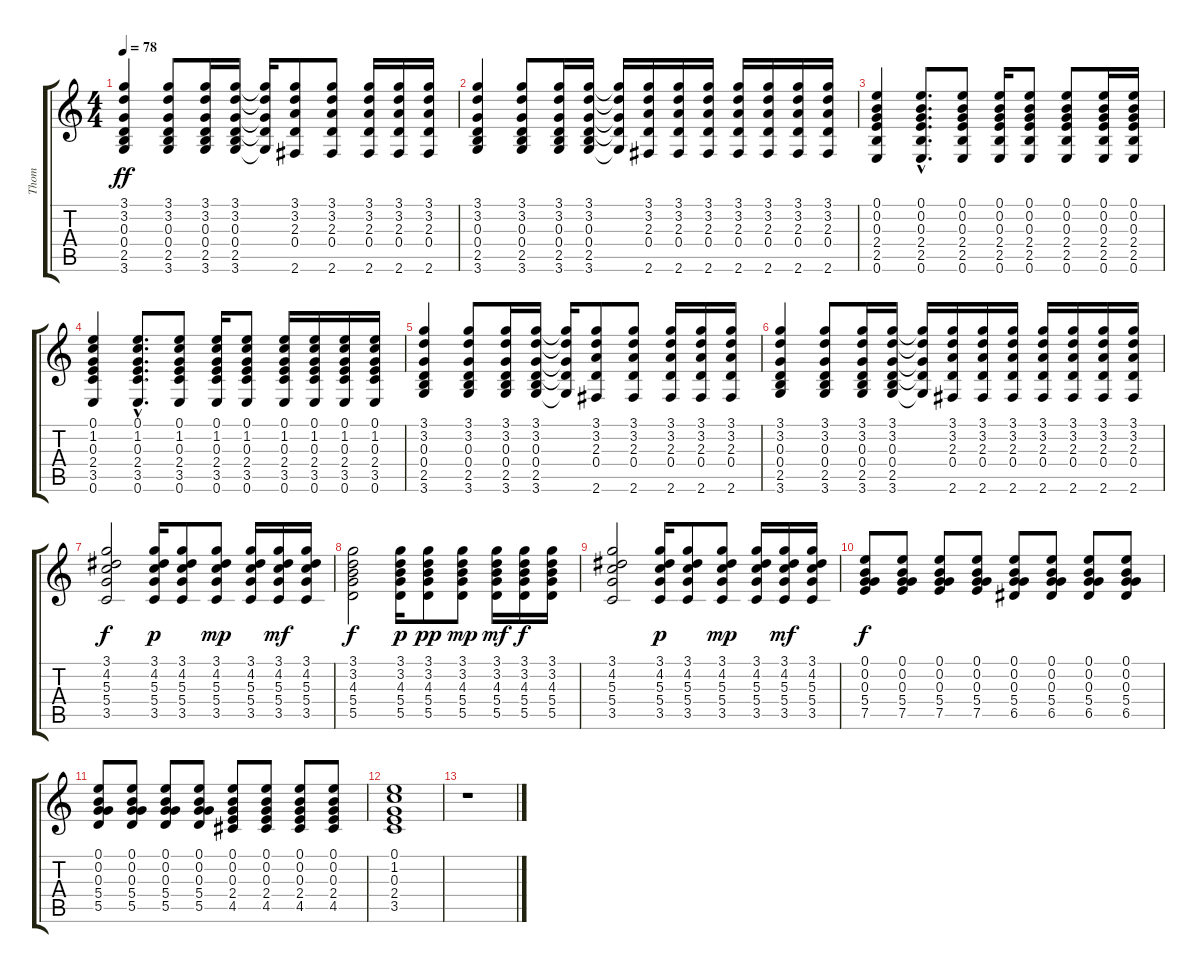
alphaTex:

\track ("Thom" "Thom") {instrument acousticguitarsteel}
\staff {score tabs}
\tuning (E4 B3 G3 D3 A2 E2) {hide}
\ts (4 4)
\tempo 78
\clef g2
\ks c
(3.1 3.2 0.3 0.4 2.5 3.6).4{dy ff} (3.1 3.2 0.3 0.4 2.5 3.6).8 (3.1 3.2 0.3 0.4 2.5 3.6).16 (3.1 3.2 0.3 0.4 2.5 3.6).16 (3.1{t} 3.2{t} 0.3{t} 0.4{t} 3.6{t}).16 (3.1 3.2 2.3 0.4 2.6).8 (3.1 3.2 2.3 0.4 2.6).8 (3.1 3.2 2.3 0.4 2.6).16 (3.1 3.2 2.3 0.4 2.6).16 (3.1 3.2 2.3 0.4 2.6).16 |
(3.1 3.2 0.3 0.4 2.5 3.6).4 (3.1 3.2 0.3 0.4 2.5 3.6).8 (3.1 3.2 0.3 0.4 2.5 3.6).16 (3.1 3.2 0.3 0.4 2.5 3.6).16 (3.1{t} 3.2{t} 0.3{t} 0.4{t} 3.6{t}).16 (3.1 3.2 2.3 0.4 2.6).16 (3.1 3.2 2.3 0.4 2.6).16 (3.1 3.2 2.3 0.4 2.6).16 (3.1 3.2 2.3 0.4 2.6).16 (3.1 3.2 2.3 0.4 2.6).16 (3.1 3.2 2.3 0.4 2.6).16 (3.1 3.2 2.3 0.4 2.6).16 |
(0.1 0.2 0.3 2.4 2.5 0.6).4 (0.1{hac} 0.2{hac} 0.3{hac} 2.4{hac} 2.5{hac} 0.6{hac}).8{d} (0.1 0.2 0.3 2.4 2.5 0.6).8 (0.1 0.2 0.3 2.4 2.5 0.6).16 (0.1 0.2 0.3 2.4 2.5 0.6).8 (0.1 0.2 0.3 2.4 2.5 0.6).8 (0.1 0.2 0.3 2.4 2.5 0.6).16 (0.1 0.2 0.3 2.4 2.5 0.6).16 |
(0.1 1.2 0.3 2.4 3.5 0.6).4 (0.1{hac} 1.2{hac} 0.3{hac} 2.4{hac} 3.5{hac} 0.6{hac}).8{d} (0.1 1.2 0.3 2.4 3.5 0.6).8 (0.1 1.2 0.3 2.4 3.5 0.6).16 (0.1 1.2 0.3 2.4 3.5 0.6).8 (0.1 1.2 0.3 2.4 3.5 0.6).16 (0.1 1.2 0.3 2.4 3.5 0.6).16 (0.1 1.2 0.3 2.4 3.5 0.6).16 (0.1 1.2 0.3 2.4 3.5 0.6).16 |
(3.1 3.2 0.3 0.4 2.5 3.6).4 (3.1 3.2 0.3 0.4 2.5 3.6).8 (3.1 3.2 0.3 0.4 2.5 3.6).16 (3.1 3.2 0.3 0.4 2.5 3.6).16 (3.1{t} 3.2{t} 0.3{t} 0.4{t} 3.6{t}).16 (3.1 3.2 2.3 0.4 2.6).8 (3.1 3.2 2.3 0.4 2.6).8 (3.1 3.2 2.3 0.4 2.6).16 (3.1 3.2 2.3 0.4 2.6).16 (3.1 3.2 2.3 0.4 2.6).16 |
(3.1 3.2 0.3 0.4 2.5 3.6).4 (3.1 3.2 0.3 0.4 2.5 3.6).8 (3.1 3.2 0.3 0.4 2.5 3.6).16 (3.1 3.2 0.3 0.4 2.5 3.6).16 (3.1{t} 3.2{t} 0.3{t} 0.4{t} 3.6{t}).16 (3.1 3.2 2.3 0.4 2.6).16 (3.1 3.2 2.3 0.4 2.6).16 (3.1 3.2 2.3 0.4 2.6).16 (3.1 3.2 2.3 0.4 2.6).16 (3.1 3.2 2.3 0.4 2.6).16 (3.1 3.2 2.3 0.4 2.6).16 (3.1 3.2 2.3 0.4 2.6).16 |
(3.1 4.2 5.3 5.4 3.5).2{dy f} (3.1 4.2 5.3 5.4 3.5).16{dy p} (3.1 4.2 5.3 5.4 3.5).8 (3.1 4.2 5.3 5.4 3.5).8{dy mp} (3.1 4.2 5.3 5.4 3.5).16 (3.1 4.2 5.3 5.4 3.5).16{dy mf} (3.1 4.2 5.3 5.4 3.5).16 |
(3.1 3.2 4.3 5.4 5.5).2{dy f} (3.1 3.2 4.3 5.4 5.5).16{dy p} (3.1 3.2 4.3 5.4 5.5).8{dy pp} (3.1 3.2 4.3 5.4 5.5).8{dy mp} (3.1 3.2 4.3 5.4 5.5).16{dy mf} (3.1 3.2 4.3 5.4 5.5).16{dy f} (3.1 3.2 4.3 5.4 5.5).16 |
(3.1 4.2 5.3 5.4 3.5).2 (3.1 4.2 5.3 5.4 3.5).16{dy p} (3.1 4.2 5.3 5.4 3.5).8 (3.1 4.2 5.3 5.4 3.5).8{dy mp} (3.1 4.2 5.3 5.4 3.5).16 (3.1 4.2 5.3 5.4 3.5).16{dy mf} (3.1 4.2 5.3 5.4 3.5).16 |
(0.1 0.2 0.3 5.4 7.5).8{dy f} (0.1 0.2 0.3 5.4 7.5).8 (0.1 0.2 0.3 5.4 7.5).8 (0.1 0.2 0.3 5.4 7.5).8 (0.1 0.2 0.3 5.4 6.5).8 (0.1 0.2 0.3 5.4 6.5).8 (0.1 0.2 0.3 5.4 6.5).8 (0.1 0.2 0.3 5.4 6.5).8 |
(0.1 0.2 0.3 5.4 5.5).8 (0.1 0.2 0.3 5.4 5.5).8 (0.1 0.2 0.3 5.4 5.5).8 (0.1 0.2 0.3 5.4 5.5).8 (0.1 0.2 0.3 2.4 4.5).8 (0.1 0.2 0.3 2.4 4.5).8 (0.1 0.2 0.3 2.4 4.5).8 (0.1 0.2 0.3 2.4 4.5).8 |
(0.1 1.2 0.3 2.4 3.5).1 |
r.1
